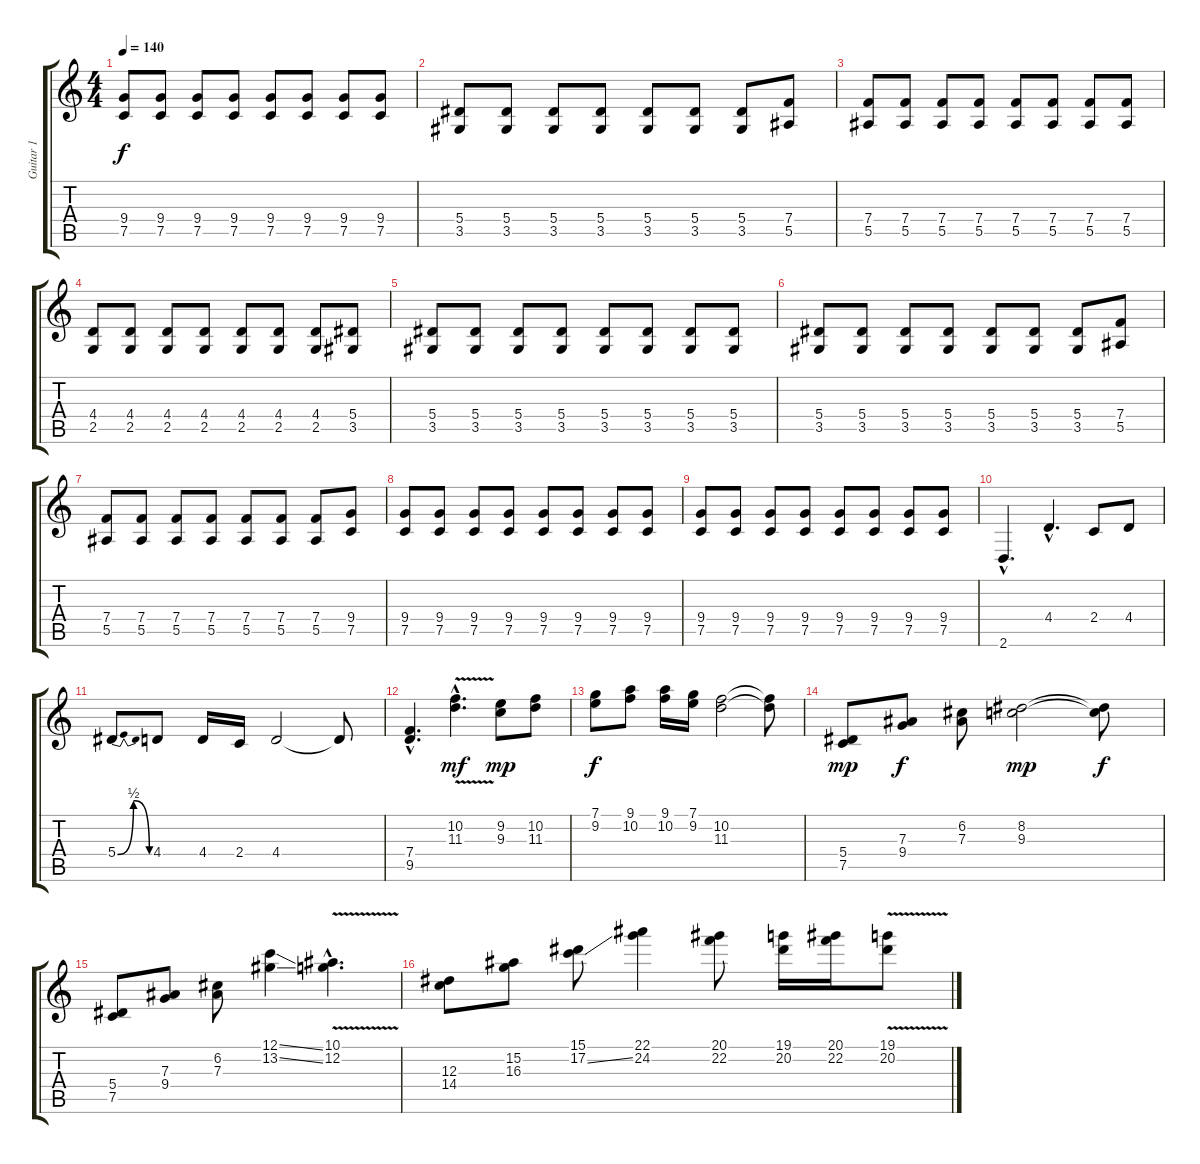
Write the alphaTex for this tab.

\track ("Guitar 1" "Guitar 1") {instrument acousticguitarsteel}
\staff {score tabs}
\tuning (C4 G3 Eb3 Bb2 F2 C2) {hide}
\ts (4 4)
\tempo 140
\clef g2
\ks c
(9.4 7.5).8{dy f} (9.4 7.5).8 (9.4 7.5).8 (9.4 7.5).8 (9.4 7.5).8 (9.4 7.5).8 (9.4 7.5).8 (9.4 7.5).8 |
(5.4 3.5).8{volume 16 instrument distortionguitar} (5.4 3.5).8 (5.4 3.5).8 (5.4 3.5).8 (5.4 3.5).8 (5.4 3.5).8 (5.4 3.5).8 (7.4 5.5).8 |
(7.4 5.5).8 (7.4 5.5).8 (7.4 5.5).8 (7.4 5.5).8 (7.4 5.5).8 (7.4 5.5).8 (7.4 5.5).8 (7.4 5.5).8 |
(4.4 2.5).8 (4.4 2.5).8 (4.4 2.5).8 (4.4 2.5).8 (4.4 2.5).8 (4.4 2.5).8 (4.4 2.5).8 (5.4 3.5).8 |
(5.4 3.5).8 (5.4 3.5).8 (5.4 3.5).8 (5.4 3.5).8 (5.4 3.5).8 (5.4 3.5).8 (5.4 3.5).8 (5.4 3.5).8 |
(5.4 3.5).8 (5.4 3.5).8 (5.4 3.5).8 (5.4 3.5).8 (5.4 3.5).8 (5.4 3.5).8 (5.4 3.5).8 (7.4 5.5).8 |
(7.4 5.5).8 (7.4 5.5).8 (7.4 5.5).8 (7.4 5.5).8 (7.4 5.5).8 (7.4 5.5).8 (7.4 5.5).8 (9.4 7.5).8 |
(9.4 7.5).8 (9.4 7.5).8 (9.4 7.5).8 (9.4 7.5).8 (9.4 7.5).8 (9.4 7.5).8 (9.4 7.5).8 (9.4 7.5).8 |
(9.4 7.5).8 (9.4 7.5).8 (9.4 7.5).8 (9.4 7.5).8 (9.4 7.5).8 (9.4 7.5).8 (9.4 7.5).8 (9.4 7.5).8 |
2.6{hac}.4{d volume 16 instrument distortionguitar} 4.4{hac}.4{d} 2.4.8 4.4.8 |
5.4{be (bendrelease 0 0 15 2 15 2 60 0)}.8 4.4.8 4.4.16 2.4.16 4.4.2 4.4{t}.8 |
(7.4{hac} 9.5{hac}).4{d} (10.2{v hac} 11.3{v hac}).4{d dy mf} (9.2 9.3).8{dy mp} (10.2 11.3).8 |
(7.1 9.2).8{dy f} (9.1 10.2).8 (9.1 10.2).16 (7.1 9.2).16 (10.2 11.3).2 (10.2{t} 11.3{t}).8 |
(5.4 7.5).8{dy mp} (7.3 9.4).8{dy f} (6.2 7.3).8 (8.2 9.3).2{dy mp} (8.2{t} 9.3{t}).8{dy f} |
(5.4 7.5).8 (7.3 9.4).8 (6.2 7.3).8 (12.1{ss} 13.2{ss}).4 (10.1{v hac} 12.2{v hac}).4{d} |
(12.3 14.4).8 (15.2 16.3).8 (15.1 17.2{ss}).8 (22.1 24.2).4 (20.1 22.2).8 (19.1 20.2).16 (20.1 22.2).16 (19.1{v} 20.2{v}).8
